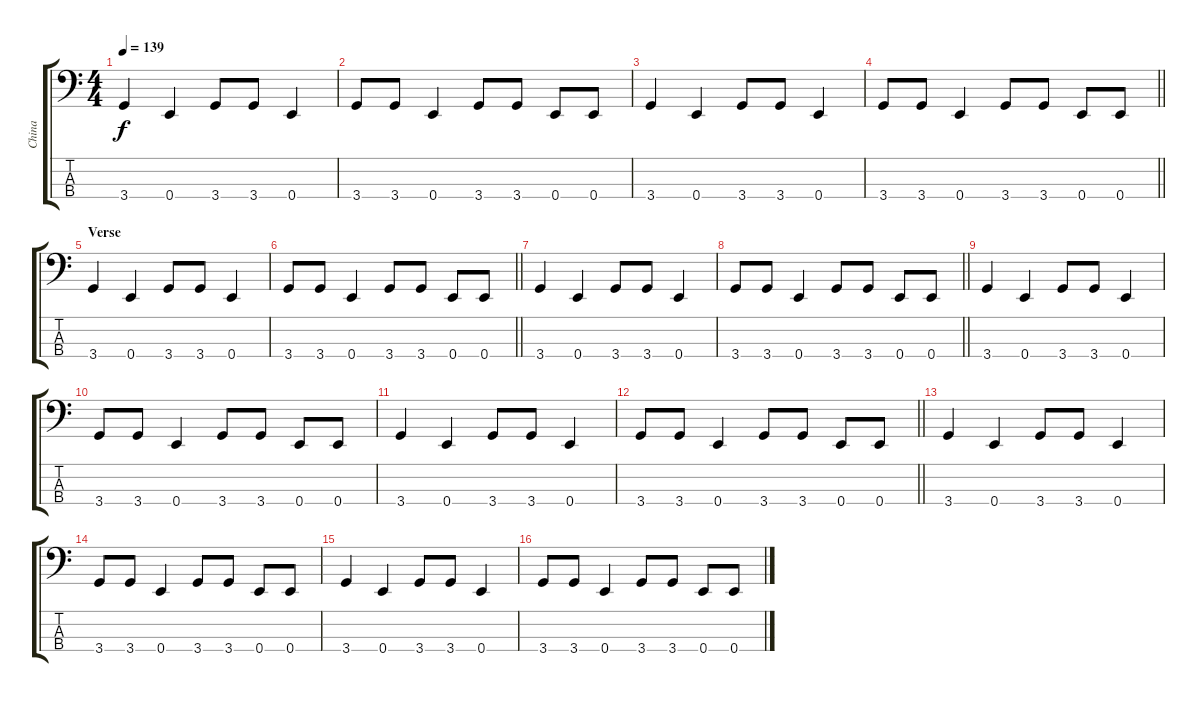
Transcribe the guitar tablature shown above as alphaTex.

\track ("China" "China") {instrument electricbasspick}
\staff {score tabs}
\tuning (G2 D2 A1 E1) {hide}
\ts (4 4)
\tempo 139
\clef f4
\ks c
3.4.4{dy f} 0.4.4 3.4.8 3.4.8 0.4.4 |
3.4.8 3.4.8 0.4.4 3.4.8 3.4.8 0.4.8 0.4.8 |
3.4.4 0.4.4 3.4.8 3.4.8 0.4.4 |
\barLineRight lightlight
3.4.8 3.4.8 0.4.4 3.4.8 3.4.8 0.4.8 0.4.8 |
\section ("" "Verse")
3.4.4 0.4.4 3.4.8 3.4.8 0.4.4 |
\barLineRight lightlight
3.4.8 3.4.8 0.4.4 3.4.8 3.4.8 0.4.8 0.4.8 |
3.4.4 0.4.4 3.4.8 3.4.8 0.4.4 |
\barLineRight lightlight
3.4.8 3.4.8 0.4.4 3.4.8 3.4.8 0.4.8 0.4.8 |
3.4.4 0.4.4 3.4.8 3.4.8 0.4.4 |
3.4.8 3.4.8 0.4.4 3.4.8 3.4.8 0.4.8 0.4.8 |
3.4.4 0.4.4 3.4.8 3.4.8 0.4.4 |
\barLineRight lightlight
3.4.8 3.4.8 0.4.4 3.4.8 3.4.8 0.4.8 0.4.8 |
3.4.4 0.4.4 3.4.8 3.4.8 0.4.4 |
3.4.8 3.4.8 0.4.4 3.4.8 3.4.8 0.4.8 0.4.8 |
3.4.4 0.4.4 3.4.8 3.4.8 0.4.4 |
3.4.8 3.4.8 0.4.4 3.4.8 3.4.8 0.4.8 0.4.8
